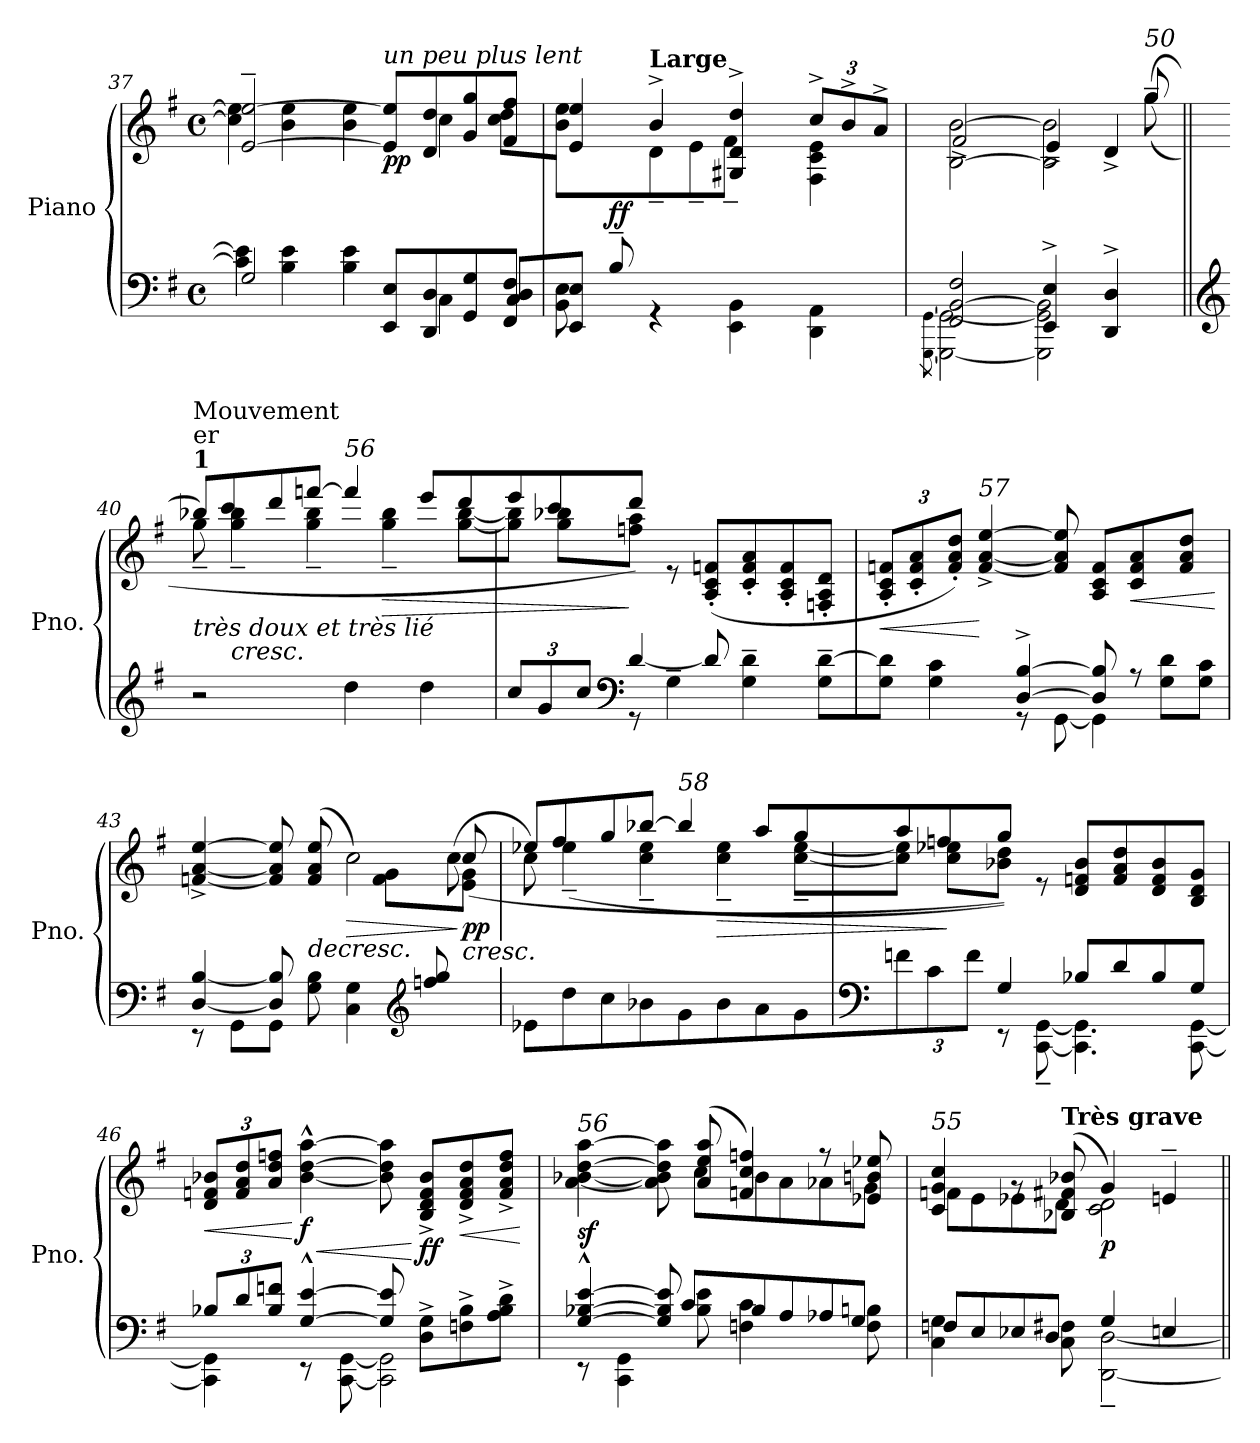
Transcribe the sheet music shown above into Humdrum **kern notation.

**kern	**kern	**dynam
*part1	*part1	*part1
*staff2	*staff1	*staff1/2
*I"Piano	*	*
*I'Pno.	*	*
*clefF4	*clefG2	*
*k[f#]	*k[f#]	*
*M4/4	*M4/4	*
*met(c)	*met(c)	*
=37	=37	=37
*^	*^	*
*	*^	*	*	*
2rEEyy	2G/	8c\] 8e\]J	[2e/~ [2ee/~	8cc\] 8ee\]J	.
.	.	4B\ 4e\	.	4b\ 4ee\	.
.	.	4B\ 4e\	.	4b\ 4ee\	.
!	!	!	!LO:TX:a:i:t=un  peu  plus  lent	!	!
!	!	!	!	!	!LO:DY:b
8EE/ 8E/L	8ryy	.	8e/] 8ee/]L	.	pp
8DD/ 8D/	4C\	4.ryy	8d/ 8dd/	4cc\	.
8GG/ 8G/	.	.	8g/ 8gg/	.	.
8FF#/ 8F#/J	8C\ 8D\L	.	8f#/ 8ff#/J	8cc\ 8dd\L	.
=38	=38	=38	=38	=38	=38
8ryy	4EE/ 4E/	8BB\ 8E\J	4e/ 4ee/	8b\ 8ee\J	.
!	!	!	!	!	!LO:DY:b
8B~/L	.	2..ryy	.	8ryy	ff
!	!	!	!LO:TX:a:B:t=Large	!	!
2.ryy	4rGG	.	4b^/	8d~\	.
.	.	.	.	8e~\	.
.	4EE\ 4BB\	.	4G#X/^ 4d/^ 4dd/^	8f#~\J	.
.	.	.	.	8ryy	.
*	*	*	*Xbrackettup	*	*
.	4DD\ 4AA\	.	12cc^/L	4F#\ 4c\ 4e\	.
.	.	.	12b^/	.	.
.	.	.	12a^/J	.	.
*	*v	*v	*	*	*
*	*	*v	*v	*
=39	=39	=39	=39
.	[8qGGG\ [8qGG\	.	.
*	*	*^	*
*	*	*	*^	*
*	*	*	*	*^	*
2FF#/ [2BB/ 2F#/	2GGG\_ 2GG\_	[2B\ [2b\	2f#^/	2..ryy	2..ryy	.
!	!	!	!	!	!	!LO:DY:b
4EE/^ 4E/^	2GGG\] 2GG\] 2BB\]	2B\] 2b\]	4e^/	.	.	other-dynamics
4DD/^ 4D/^	.	.	4d^/	.	.	.
!	!	!	!	!LO:TX:a:i:t=50	!	!
!	!	!	!	!	!	!LO:DY:b
.	.	.	.	(<8gg~\	(>8gg/	other-dynamics
*v	*v	*	*	*	*	*
*	*v	*v	*v	*v	*
!!LO:PB:g=z
=40||	=40||	=40||
*clefG2	*	*
*	*^	*
*	*	*^	*
*	*	*	*^	*
!	!LO:TX:a:B:t=1	!	!	!	!
!	!LO:TX:a:t=er	!	!	!	!
!	!LO:TX:a:t=Mouvement	!	!	!	!
!	!LO:TX:b:i:t=très  doux  et  très  lié	!	!	!	!
*	*	*	*v	*v	*
2r	1reyy	8gg~\)	8bb-X/L	.
!	!	!	!	!LO:HP:b
.	.	4gg\~ 4bb-\~	8ccc/	<
.	.	.	8ddd/	.
.	.	4gg\~ 4bb-\~	[8fffn/J	.
!	!	!	!LO:TX:a:i:t=56	!
4dd\	.	.	4fff/]	.
!	!	!	!	!LO:HP:b
.	.	4gg\~ 4bb-\~	.	>
4dd\	.	.	8eee/L	.
.	.	[8gg\ [8bb-\L	8ddd/	.
=41	=41	=41	=41	=41
*Xbrackettup	*	*	*	*
*^	*	*	*	*
12cc/L	4ryy	8reyy	8gg\] 8bb-\]J	8eee/	.
12g/	.	.	.	.	.
.	.	8reyy	8gg\ 8bb-X\L	8ccc/	.
12cc/J	.	.	.	.	.
*clefF4	*	*	*	*	*
8rGG	[4d/	8reyy	8ffn\ 8aa\J	8ddd/J)	]
4G~\	.	8re	2ryy	2ryy	.
.	8d/]	(>8A/' 8c/' 8fn/'L	.	.	.
4G\~ 4d\~	4.ryy	8c/' 8f/' 8a/'	.	.	.
.	.	8A/' 8c/' 8f/'	.	.	.
8G\~ [8d\~L	.	8Fn/' 8A/' 8d/'J	8ryy	8ryy	.
=42	=42	=42	=42	=42	=42
!	!	!	!	!	!LO:HP:b
*	*	*v	*v	*v	*
8G\ 8d\]J	4.ryy	12A/' 12c/' 12fn/'L	<
.	.	12c/' 12f/' 12a/'	.
4G\ 4c\	.	.	.
.	.	12f/' 12a/' 12dd/'J)	.
!	!	!LO:TX:a:i:t=57	!
.	.	[4f/^ [4a/^ [4ee/^	[
[4D/^ [4B/^	8r	.	.
.	[8GG\	8f/] 8a/] 8ee/]	.
8D/] 8B/]	4GG\]	8A/ 8c/ 8f/L	.
*Xtuplet	*	*	*
!	!	!	!LO:HP:b
12r	.	8c/ 8f/ 8a/	<
12G\ 12d\L	.	.	.
.	8ryy	8f/ 8a/ 8dd/J	.
12G\ 12c\J	.	.	.
*v	*v	*	*
.	.	[
=43	=43	=43
*^	*^	*
*	*^	*	*^	*
*	*	*	*	*	*^	*
2.ryy	[4D/ [4B/	8r	[4fn/^ [4a/^ [4ee/^	8ryy	2..ryy	2..ryy	.
.	.	8GG\L	.	8ryy@	.	.	.
.	8D/] 8B/]	8GG\J	8f/] 8a/] 8ee/]	8ryy@	.	.	.
!	!	!	!	!	!	!	!LO:HP:b
.	8G\ 8B\	2ryy	(>8f/ 8a/ 8ee/	8ryy@	.	.	>
!	!	!	!	!	!	!	!LO:HP:n=1:b
.	4C\ 4G\	.	2cc\)	8ryy@	.	.	[ >
.	.	.	.	8f\ 8g\L	.	.	.
*clefG2	*	*	*	*	*	*	*
8ffn/ 8gg/	4rcyy	.	.	8ryy	.	.	.
!	!	!	!	!	!	!	!LO:HP:n=1:b
!	!	!	!	!	!	!	!LO:DY:n=1:b
8ryy	.	8ryy	.	8e\ 8g\J	(<8cc\	(>8cc/	] < pp
*v	*v	*v	*	*	*	*	*
*	*	*	*v	*v	*
!!LO:LB:g=z
=44	=44	=44	=44	=44
8e-X\L	1reyy	8cc\)	8ee-X/L	.
8dd\	.	(<4ee-~\	8ff#/	.
8cc\	.	.	8gg/	.
8b-X\	.	4cc\~ 4ee-\~	[8bb-X/J	.
!	!	!	!LO:TX:a:i:t=58	!
8g\	.	.	4bb-/]	]
!	!	!	!	!LO:HP:b
8b-\	.	4cc\~ 4ee-\~	.	>
8a\	.	.	8aa/L	.
8g\	.	[8cc\~ [8ee-\~L	8gg/	.
=45	=45	=45	=45	=45
*clefF4	*	*	*	*
*tuplet	*	*	*	*
*^	*	*	*	*
12fn\	4rAyy	8rAyy	8cc\] 8ee-\]J	8aa/	.
12c\	.	.	.	.	.
.	.	8rAyy	8cc\ 8ee-X\L	8ffn/	]
12f\J	.	.	.	.	.
4G/	8r	8rAyy	8b-X\ 8dd\J)	8gg/J)	.
.	[8CC\~ [8GG\~	8re	2ryy	2ryy	.
!	!	!	!	!	!LO:DY:b
8B-X/L	4.CC\] 4.GG\]	8d/ 8fn/ 8b-/L	.	.	other-dynamics
8d/	.	8f/ 8a/ 8dd/	.	.	.
8B-/	.	8d/ 8f/ 8b-/	.	.	.
8G/J	[8CC\ [8GG\	8B/ 8d/ 8g/J	8ryy	8ryy	.
=46	=46	=46	=46	=46	=46
!	!	!	!	!	!LO:HP:b
*	*	*v	*v	*v	*
12B-X/L	4CC\] 4GG\]	12d/ 12fn/ 12b-X/L	<
12d/	.	12f/ 12a/ 12dd/	.
12B-/ 12fn/J	.	12a/ 12dd/ 12ffn/J	.
!	!	!	!LO:HP:n=1:b
!	!	!	!LO:DY:n=1:b
[4G/^^ [4e/^^	8r	[4b-\^^ [4dd\^^ [4aa\^^	[ < f
.	[8CC\ [8GG\	.	.
8G/] 8e/]	2CC\] 2GG\]	8b-\] 8dd\] 8aa\]	.
!	!	!	!LO:DY:n=2:b
8D\^ 8G\^L	.	8B/^ 8d/^ 8f/^ 8b-/^L	[ ff
!	!	!	!LO:HP:b
8Fn\^ 8B-\^	.	8d/^ 8f/^ 8a/^ 8dd/^	<
8A\^ 8B-\^ 8d\^J	.	8f/^ 8a/^ 8dd/^ 8ff/^J	.
*v	*v	*	*
.	.	[
=47	=47	=47
*^	*^	*
!	!	!LO:TX:a:i:t=56	!	!
!	!	!	!	!LO:DY:b
[4G/^^ [4B-X/^^ [4e/^^	8r	[4a\ [4b-X\ [4dd\ [4aa\	4rgyy	sf
.	4CC\ 4GG\	.	.	.
8G/] 8B-/] 8e/]	.	8a\] 8b-\] 8dd\] 8aa\]	8rgyy	.
8B-\ 8e\	8c/L	(>8a/ 8ee/ 8aa/	8cc\L	.
4Fn\ 4c\	8B-/	4fn/ 4cc/ 4ffn/)	8b-\	.
.	8A/	.	8a\	.
8rGGyy	8A-X/	8r	8a-X\	.
8F\ 8Bn\	8G/J	8e-X/ 8bn/ 8ee-X/	8g\J	.
!!LO:LB:g=z	!!
=48	=48	=48	=48	=48
!	!	!LO:TX:a:i:t=55	!	!
4C\ 4G\	8Fn/L	4c/ 4g/ 4cc/	8fn\L	.
.	8E/	.	8e\	.
8rEEyy	8E-X/	8rg	8e-X\	.
!	!	!LO:TX:a:B:t=Très grave	!	!
8C\ 8F#X\	8D/J	(>8B-X/ 8f#X/ 8b-X/	8d\J	[
!	!	!	!	!LO:DY:b
4G/	[2DD\~ [2D\~	4g/)	2c\ 2d\	p
4En/	.	4en~/	.	.
*v	*v	*	*	*
*	*v	*v	*
=||	=||	=||
*-	*-	*-
